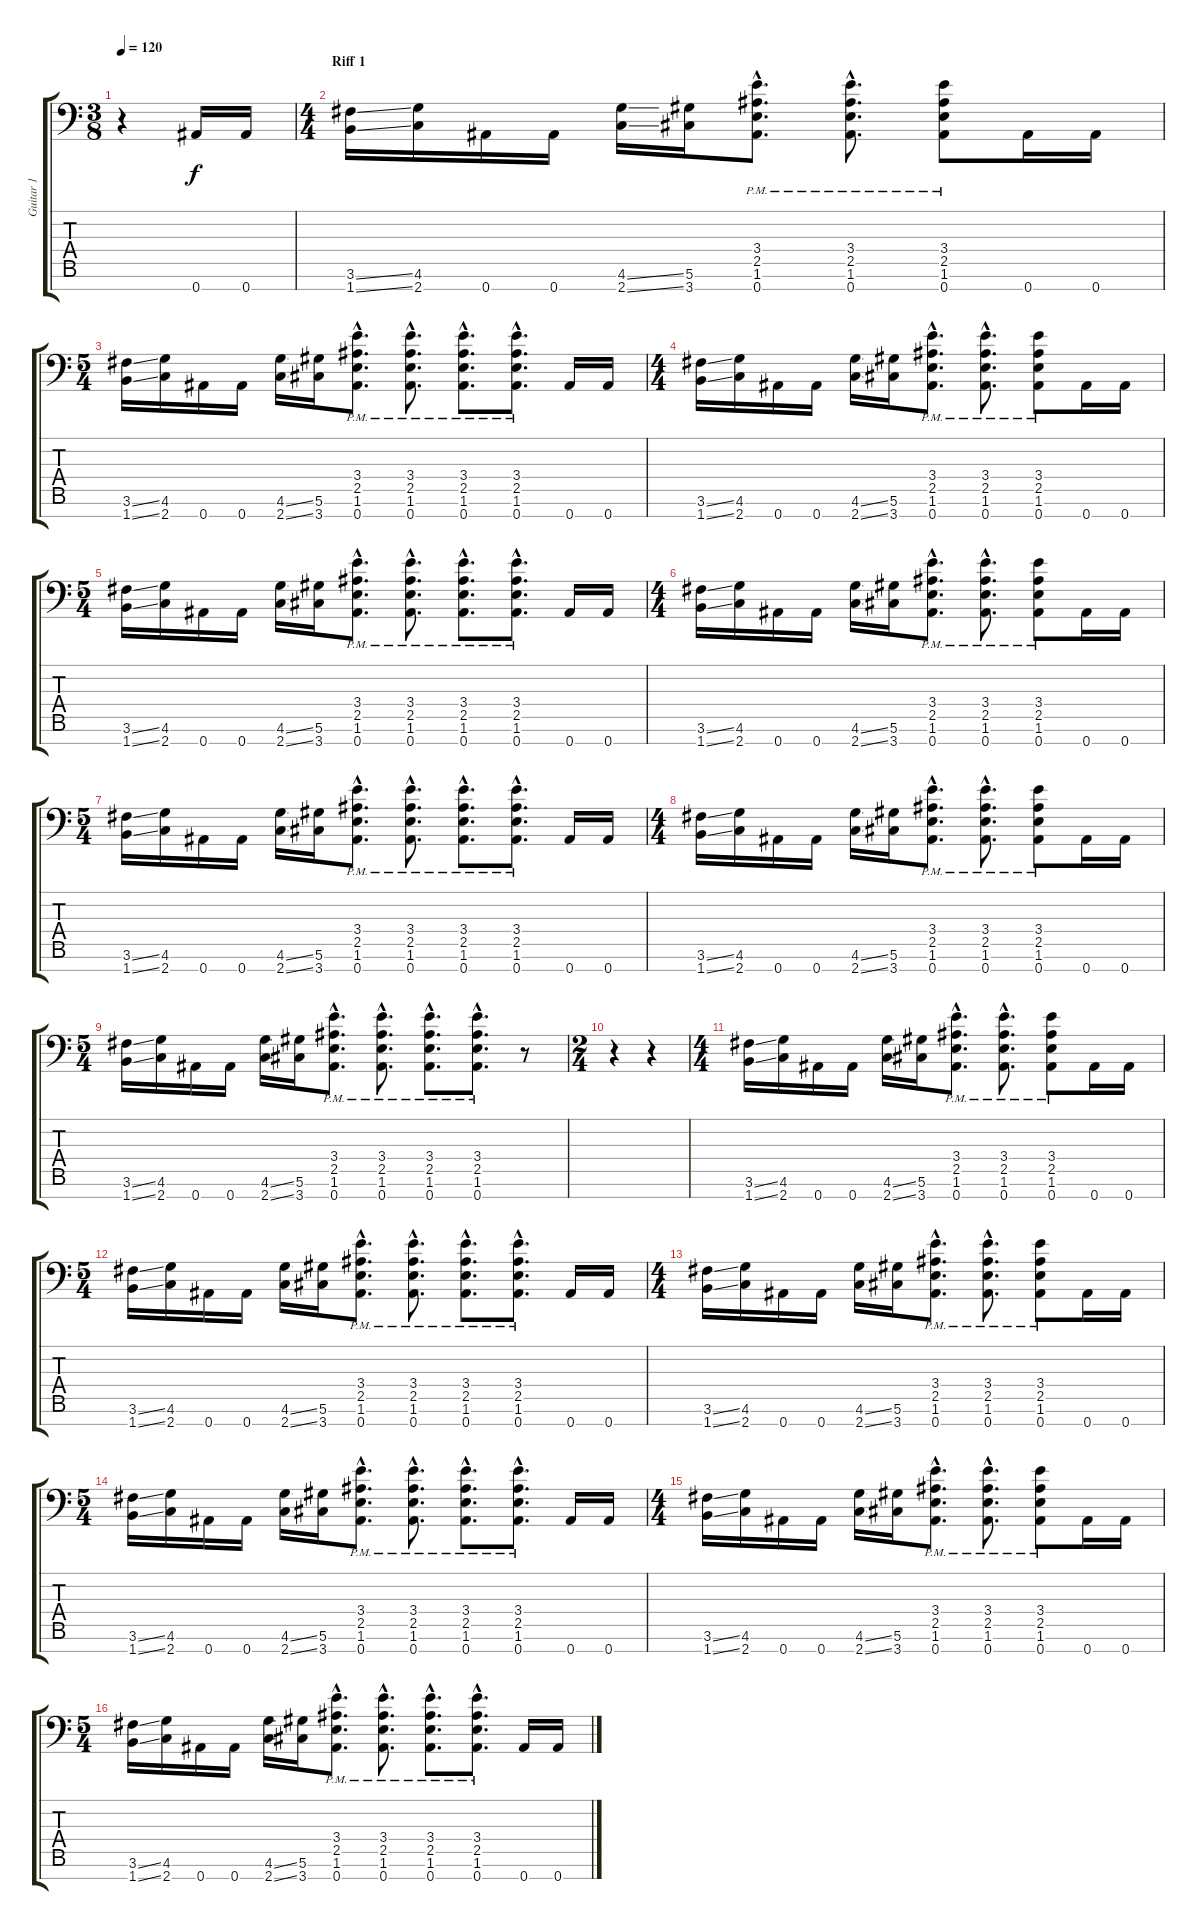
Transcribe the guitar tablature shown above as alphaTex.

\track ("Guitar 1" "Guitar 1") {instrument distortionguitar}
\staff {score tabs}
\tuning (Eb4 Bb3 Gb3 Db3 Ab2 Eb2 Bb1) {hide}
\ts (3 8)
\tempo 120
\clef f4
\ks c
r.4{dy f} 0.7.16 0.7.16 |
\ts (4 4)
\section ("" "Riff 1")
(3.6{ss} 1.7{ss}).16 (4.6 2.7).16 0.7.16 0.7.16 (4.6{ss} 2.7{ss}).16 (5.6 3.7).16 (3.4{hac pm} 2.5{hac pm} 1.6{hac pm} 0.7{hac pm}).8{d} (3.4{hac pm} 2.5{hac pm} 1.6{hac pm} 0.7{hac pm}).8{d} (3.4{pm} 2.5{pm} 1.6{pm} 0.7{pm}).8 0.7.16 0.7.16 |
\ts (5 4)
(3.6{ss} 1.7{ss}).16 (4.6 2.7).16 0.7.16 0.7.16 (4.6{ss} 2.7{ss}).16 (5.6 3.7).16 (3.4{hac pm} 2.5{hac pm} 1.6{hac pm} 0.7{hac pm}).8{d} (3.4{hac pm} 2.5{hac pm} 1.6{hac pm} 0.7{hac pm}).8{d} (3.4{hac pm} 2.5{hac pm} 1.6{hac pm} 0.7{hac pm}).8{d} (3.4{hac pm} 2.5{hac pm} 1.6{hac pm} 0.7{hac pm}).8{d} 0.7.16 0.7.16 |
\ts (4 4)
(3.6{ss} 1.7{ss}).16 (4.6 2.7).16 0.7.16 0.7.16 (4.6{ss} 2.7{ss}).16 (5.6 3.7).16 (3.4{hac pm} 2.5{hac pm} 1.6{hac pm} 0.7{hac pm}).8{d} (3.4{hac pm} 2.5{hac pm} 1.6{hac pm} 0.7{hac pm}).8{d} (3.4{pm} 2.5{pm} 1.6{pm} 0.7{pm}).8 0.7.16 0.7.16 |
\ts (5 4)
(3.6{ss} 1.7{ss}).16 (4.6 2.7).16 0.7.16 0.7.16 (4.6{ss} 2.7{ss}).16 (5.6 3.7).16 (3.4{hac pm} 2.5{hac pm} 1.6{hac pm} 0.7{hac pm}).8{d} (3.4{hac pm} 2.5{hac pm} 1.6{hac pm} 0.7{hac pm}).8{d} (3.4{hac pm} 2.5{hac pm} 1.6{hac pm} 0.7{hac pm}).8{d} (3.4{hac pm} 2.5{hac pm} 1.6{hac pm} 0.7{hac pm}).8{d} 0.7.16 0.7.16 |
\ts (4 4)
(3.6{ss} 1.7{ss}).16 (4.6 2.7).16 0.7.16 0.7.16 (4.6{ss} 2.7{ss}).16 (5.6 3.7).16 (3.4{hac pm} 2.5{hac pm} 1.6{hac pm} 0.7{hac pm}).8{d} (3.4{hac pm} 2.5{hac pm} 1.6{hac pm} 0.7{hac pm}).8{d} (3.4{pm} 2.5{pm} 1.6{pm} 0.7{pm}).8 0.7.16 0.7.16 |
\ts (5 4)
(3.6{ss} 1.7{ss}).16 (4.6 2.7).16 0.7.16 0.7.16 (4.6{ss} 2.7{ss}).16 (5.6 3.7).16 (3.4{hac pm} 2.5{hac pm} 1.6{hac pm} 0.7{hac pm}).8{d} (3.4{hac pm} 2.5{hac pm} 1.6{hac pm} 0.7{hac pm}).8{d} (3.4{hac pm} 2.5{hac pm} 1.6{hac pm} 0.7{hac pm}).8{d} (3.4{hac pm} 2.5{hac pm} 1.6{hac pm} 0.7{hac pm}).8{d} 0.7.16 0.7.16 |
\ts (4 4)
(3.6{ss} 1.7{ss}).16 (4.6 2.7).16 0.7.16 0.7.16 (4.6{ss} 2.7{ss}).16 (5.6 3.7).16 (3.4{hac pm} 2.5{hac pm} 1.6{hac pm} 0.7{hac pm}).8{d} (3.4{hac pm} 2.5{hac pm} 1.6{hac pm} 0.7{hac pm}).8{d} (3.4{pm} 2.5{pm} 1.6{pm} 0.7{pm}).8 0.7.16 0.7.16 |
\ts (5 4)
(3.6{ss} 1.7{ss}).16 (4.6 2.7).16 0.7.16 0.7.16 (4.6{ss} 2.7{ss}).16 (5.6 3.7).16 (3.4{hac pm} 2.5{hac pm} 1.6{hac pm} 0.7{hac pm}).8{d} (3.4{hac pm} 2.5{hac pm} 1.6{hac pm} 0.7{hac pm}).8{d} (3.4{hac pm} 2.5{hac pm} 1.6{hac pm} 0.7{hac pm}).8{d} (3.4{hac pm} 2.5{hac pm} 1.6{hac pm} 0.7{hac pm}).8{d} r.8 |
\ts (2 4)
r.4 r.4 |
\ts (4 4)
(3.6{ss} 1.7{ss}).16 (4.6 2.7).16 0.7.16 0.7.16 (4.6{ss} 2.7{ss}).16 (5.6 3.7).16 (3.4{hac pm} 2.5{hac pm} 1.6{hac pm} 0.7{hac pm}).8{d} (3.4{hac pm} 2.5{hac pm} 1.6{hac pm} 0.7{hac pm}).8{d} (3.4{pm} 2.5{pm} 1.6{pm} 0.7{pm}).8 0.7.16 0.7.16 |
\ts (5 4)
(3.6{ss} 1.7{ss}).16 (4.6 2.7).16 0.7.16 0.7.16 (4.6{ss} 2.7{ss}).16 (5.6 3.7).16 (3.4{hac pm} 2.5{hac pm} 1.6{hac pm} 0.7{hac pm}).8{d} (3.4{hac pm} 2.5{hac pm} 1.6{hac pm} 0.7{hac pm}).8{d} (3.4{hac pm} 2.5{hac pm} 1.6{hac pm} 0.7{hac pm}).8{d} (3.4{hac pm} 2.5{hac pm} 1.6{hac pm} 0.7{hac pm}).8{d} 0.7.16 0.7.16 |
\ts (4 4)
(3.6{ss} 1.7{ss}).16 (4.6 2.7).16 0.7.16 0.7.16 (4.6{ss} 2.7{ss}).16 (5.6 3.7).16 (3.4{hac pm} 2.5{hac pm} 1.6{hac pm} 0.7{hac pm}).8{d} (3.4{hac pm} 2.5{hac pm} 1.6{hac pm} 0.7{hac pm}).8{d} (3.4{pm} 2.5{pm} 1.6{pm} 0.7{pm}).8 0.7.16 0.7.16 |
\ts (5 4)
(3.6{ss} 1.7{ss}).16 (4.6 2.7).16 0.7.16 0.7.16 (4.6{ss} 2.7{ss}).16 (5.6 3.7).16 (3.4{hac pm} 2.5{hac pm} 1.6{hac pm} 0.7{hac pm}).8{d} (3.4{hac pm} 2.5{hac pm} 1.6{hac pm} 0.7{hac pm}).8{d} (3.4{hac pm} 2.5{hac pm} 1.6{hac pm} 0.7{hac pm}).8{d} (3.4{hac pm} 2.5{hac pm} 1.6{hac pm} 0.7{hac pm}).8{d} 0.7.16 0.7.16 |
\ts (4 4)
(3.6{ss} 1.7{ss}).16 (4.6 2.7).16 0.7.16 0.7.16 (4.6{ss} 2.7{ss}).16 (5.6 3.7).16 (3.4{hac pm} 2.5{hac pm} 1.6{hac pm} 0.7{hac pm}).8{d} (3.4{hac pm} 2.5{hac pm} 1.6{hac pm} 0.7{hac pm}).8{d} (3.4{pm} 2.5{pm} 1.6{pm} 0.7{pm}).8 0.7.16 0.7.16 |
\ts (5 4)
(3.6{ss} 1.7{ss}).16 (4.6 2.7).16 0.7.16 0.7.16 (4.6{ss} 2.7{ss}).16 (5.6 3.7).16 (3.4{hac pm} 2.5{hac pm} 1.6{hac pm} 0.7{hac pm}).8{d} (3.4{hac pm} 2.5{hac pm} 1.6{hac pm} 0.7{hac pm}).8{d} (3.4{hac pm} 2.5{hac pm} 1.6{hac pm} 0.7{hac pm}).8{d} (3.4{hac pm} 2.5{hac pm} 1.6{hac pm} 0.7{hac pm}).8{d} 0.7.16 0.7.16
